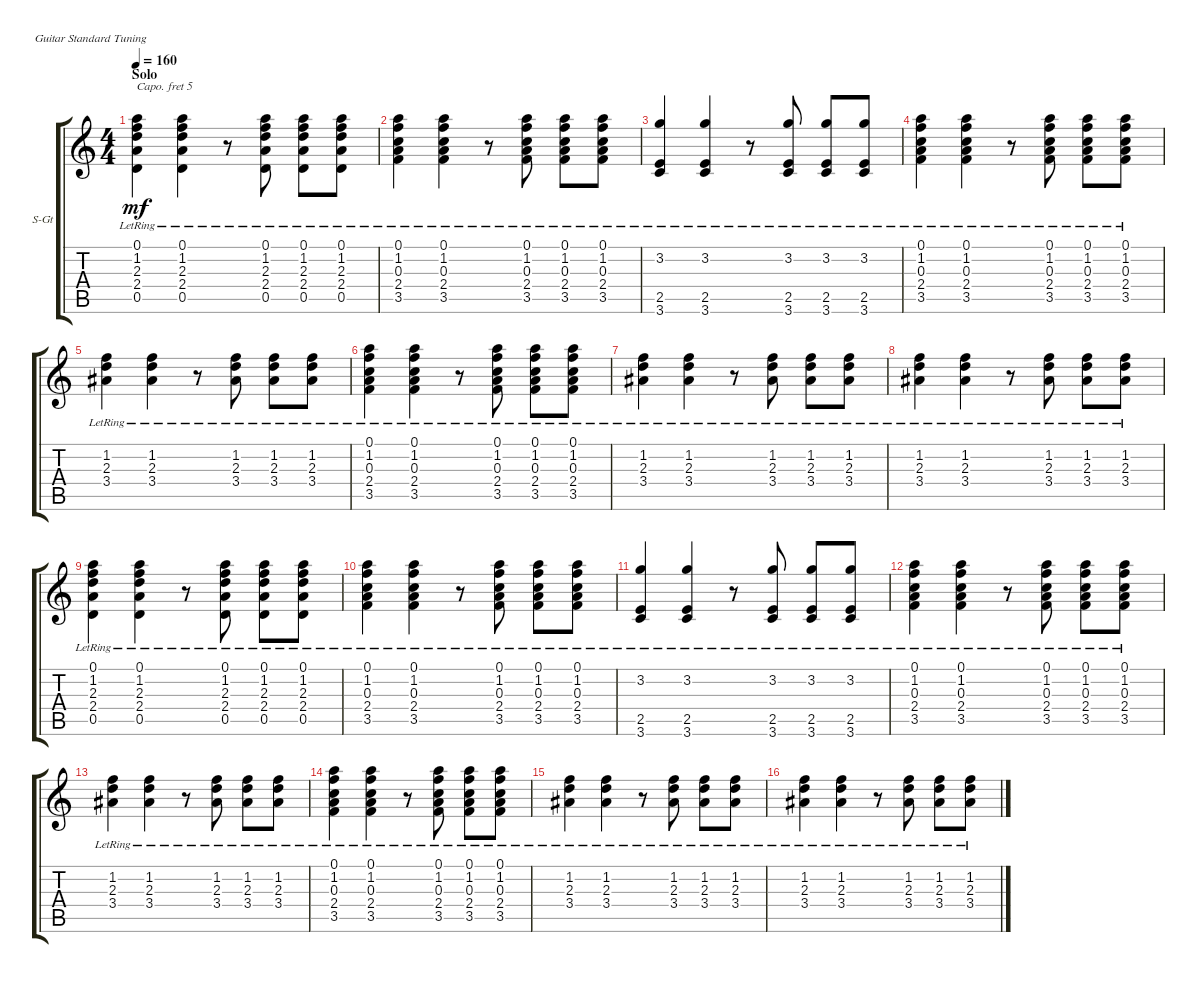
\defaultSystemsLayout 4
\bracketExtendMode groupsimilarinstruments
\firstSystemTrackNameOrientation horizontal
\otherSystemsTrackNameOrientation horizontal
\track ("Strum" "S-Gt") {instrument acousticguitarsteel}
\staff {score tabs}
\capo 5
\tuning (E4 B3 G3 D3 A2 E2)
\ts (4 4)
\section ("" "Solo")
\tempo 160
\clef g2
\ks c
(0.5{lr} 2.4{lr} 2.3{lr} 1.2{lr} 0.1{lr}).4{dy mf} (0.5{lr} 2.4{lr} 2.3{lr} 1.2{lr} 0.1{lr}).4 r.8 (0.5{lr} 2.4{lr} 2.3{lr} 1.2{lr} 0.1{lr}).8 (0.5{lr} 2.4{lr} 2.3{lr} 1.2{lr} 0.1{lr}).8 (0.5{lr} 2.4{lr} 2.3{lr} 1.2{lr} 0.1{lr}).8 |
(3.5{lr} 2.4{lr} 0.3{lr} 1.2{lr} 0.1{lr}).4 (3.5{lr} 2.4{lr} 0.3{lr} 1.2{lr} 0.1{lr}).4 r.8 (3.5{lr} 2.4{lr} 0.3{lr} 1.2{lr} 0.1{lr}).8 (3.5{lr} 2.4{lr} 0.3{lr} 1.2{lr} 0.1{lr}).8 (3.5{lr} 2.4{lr} 0.3{lr} 1.2{lr} 0.1{lr}).8 |
(3.6{lr} 2.5{lr} 3.2{lr}).4 (3.6{lr} 2.5{lr} 3.2{lr}).4 r.8 (3.6{lr} 2.5{lr} 3.2{lr}).8 (3.6{lr} 2.5{lr} 3.2{lr}).8 (3.6{lr} 2.5{lr} 3.2{lr}).8 |
(3.5{lr} 2.4{lr} 0.3{lr} 1.2{lr} 0.1{lr}).4 (3.5{lr} 2.4{lr} 0.3{lr} 1.2{lr} 0.1{lr}).4 r.8 (3.5{lr} 2.4{lr} 0.3{lr} 1.2{lr} 0.1{lr}).8 (3.5{lr} 2.4{lr} 0.3{lr} 1.2{lr} 0.1{lr}).8 (3.5{lr} 2.4{lr} 0.3{lr} 1.2{lr} 0.1{lr}).8 |
(3.4{lr} 2.3{lr} 1.2{lr}).4 (3.4{lr} 2.3{lr} 1.2{lr}).4 r.8 (3.4{lr} 2.3{lr} 1.2{lr}).8 (3.4{lr} 2.3{lr} 1.2{lr}).8 (3.4{lr} 2.3{lr} 1.2{lr}).8 |
(3.5{lr} 2.4{lr} 0.3{lr} 1.2{lr} 0.1{lr}).4 (3.5{lr} 2.4{lr} 0.3{lr} 1.2{lr} 0.1{lr}).4 r.8 (3.5{lr} 2.4{lr} 0.3{lr} 1.2{lr} 0.1{lr}).8 (3.5{lr} 2.4{lr} 0.3{lr} 1.2{lr} 0.1{lr}).8 (3.5{lr} 2.4{lr} 0.3{lr} 1.2{lr} 0.1{lr}).8 |
(3.4{lr} 2.3{lr} 1.2{lr}).4 (3.4{lr} 2.3{lr} 1.2{lr}).4 r.8 (3.4{lr} 2.3{lr} 1.2{lr}).8 (3.4{lr} 2.3{lr} 1.2{lr}).8 (3.4{lr} 2.3{lr} 1.2{lr}).8 |
(3.4{lr} 2.3{lr} 1.2{lr}).4 (3.4{lr} 2.3{lr} 1.2{lr}).4 r.8 (3.4{lr} 2.3{lr} 1.2{lr}).8 (3.4{lr} 2.3{lr} 1.2{lr}).8 (3.4{lr} 2.3{lr} 1.2{lr}).8 |
(0.5{lr} 2.4{lr} 2.3{lr} 1.2{lr} 0.1{lr}).4 (0.5{lr} 2.4{lr} 2.3{lr} 1.2{lr} 0.1{lr}).4 r.8 (0.5{lr} 2.4{lr} 2.3{lr} 1.2{lr} 0.1{lr}).8 (0.5{lr} 2.4{lr} 2.3{lr} 1.2{lr} 0.1{lr}).8 (0.5{lr} 2.4{lr} 2.3{lr} 1.2{lr} 0.1{lr}).8 |
(3.5{lr} 2.4{lr} 0.3{lr} 1.2{lr} 0.1{lr}).4 (3.5{lr} 2.4{lr} 0.3{lr} 1.2{lr} 0.1{lr}).4 r.8 (3.5{lr} 2.4{lr} 0.3{lr} 1.2{lr} 0.1{lr}).8 (3.5{lr} 2.4{lr} 0.3{lr} 1.2{lr} 0.1{lr}).8 (3.5{lr} 2.4{lr} 0.3{lr} 1.2{lr} 0.1{lr}).8 |
(3.6{lr} 2.5{lr} 3.2{lr}).4 (3.6{lr} 2.5{lr} 3.2{lr}).4 r.8 (3.6{lr} 2.5{lr} 3.2{lr}).8 (3.6{lr} 2.5{lr} 3.2{lr}).8 (3.6{lr} 2.5{lr} 3.2{lr}).8 |
(3.5{lr} 2.4{lr} 0.3{lr} 1.2{lr} 0.1{lr}).4 (3.5{lr} 2.4{lr} 0.3{lr} 1.2{lr} 0.1{lr}).4 r.8 (3.5{lr} 2.4{lr} 0.3{lr} 1.2{lr} 0.1{lr}).8 (3.5{lr} 2.4{lr} 0.3{lr} 1.2{lr} 0.1{lr}).8 (3.5{lr} 2.4{lr} 0.3{lr} 1.2{lr} 0.1{lr}).8 |
(3.4{lr} 2.3{lr} 1.2{lr}).4 (3.4{lr} 2.3{lr} 1.2{lr}).4 r.8 (3.4{lr} 2.3{lr} 1.2{lr}).8 (3.4{lr} 2.3{lr} 1.2{lr}).8 (3.4{lr} 2.3{lr} 1.2{lr}).8 |
(3.5{lr} 2.4{lr} 0.3{lr} 1.2{lr} 0.1{lr}).4 (3.5{lr} 2.4{lr} 0.3{lr} 1.2{lr} 0.1{lr}).4 r.8 (3.5{lr} 2.4{lr} 0.3{lr} 1.2{lr} 0.1{lr}).8 (3.5{lr} 2.4{lr} 0.3{lr} 1.2{lr} 0.1{lr}).8 (3.5{lr} 2.4{lr} 0.3{lr} 1.2{lr} 0.1{lr}).8 |
(3.4{lr} 2.3{lr} 1.2{lr}).4 (3.4{lr} 2.3{lr} 1.2{lr}).4 r.8 (3.4{lr} 2.3{lr} 1.2{lr}).8 (3.4{lr} 2.3{lr} 1.2{lr}).8 (3.4{lr} 2.3{lr} 1.2{lr}).8 |
(3.4{lr} 2.3{lr} 1.2{lr}).4 (3.4{lr} 2.3{lr} 1.2{lr}).4 r.8 (3.4{lr} 2.3{lr} 1.2{lr}).8 (3.4{lr} 2.3{lr} 1.2{lr}).8 (3.4{lr} 2.3{lr} 1.2{lr}).8
